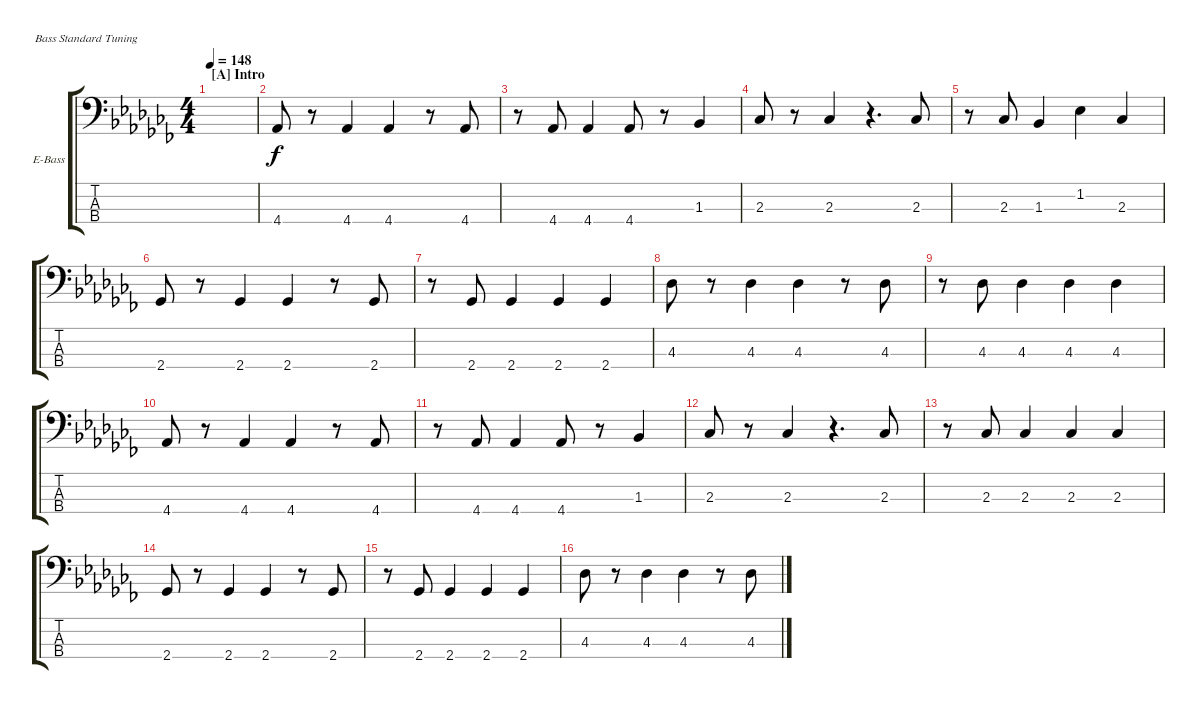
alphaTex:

\defaultSystemsLayout 4
\bracketExtendMode groupsimilarinstruments
\firstSystemTrackNameOrientation horizontal
\otherSystemsTrackNameOrientation horizontal
\track ("Electric Bass" "E-Bass") {instrument electricbassfinger}
\staff {score tabs}
\tuning (G2 D2 A1 E1)
\ts (4 4)
\section ("A" "Intro")
\tempo 148
\clef f4
\ks abminor
|
4.4.8 r.8 4.4.4 4.4.4 r.8 4.4.8 |
r.8 4.4.8 4.4.4 4.4.8 r.8 1.3.4 |
2.3.8 r.8 2.3.4 r.4{d} 2.3.8 |
r.8 2.3.8 1.3.4 1.2.4 2.3.4 |
2.4.8 r.8 2.4.4 2.4.4 r.8 2.4.8 |
r.8 2.4.8 2.4.4 2.4.4 2.4.4 |
4.3.8 r.8 4.3.4 4.3.4 r.8 4.3.8 |
r.8 4.3.8 4.3.4 4.3.4 4.3.4 |
4.4.8 r.8 4.4.4 4.4.4 r.8 4.4.8 |
r.8 4.4.8 4.4.4 4.4.8 r.8 1.3.4 |
2.3.8 r.8 2.3.4 r.4{d} 2.3.8 |
r.8 2.3.8 2.3.4 2.3.4 2.3.4 |
2.4.8 r.8 2.4.4 2.4.4 r.8 2.4.8 |
r.8 2.4.8 2.4.4 2.4.4 2.4.4 |
4.3.8 r.8 4.3.4 4.3.4 r.8 4.3.8
